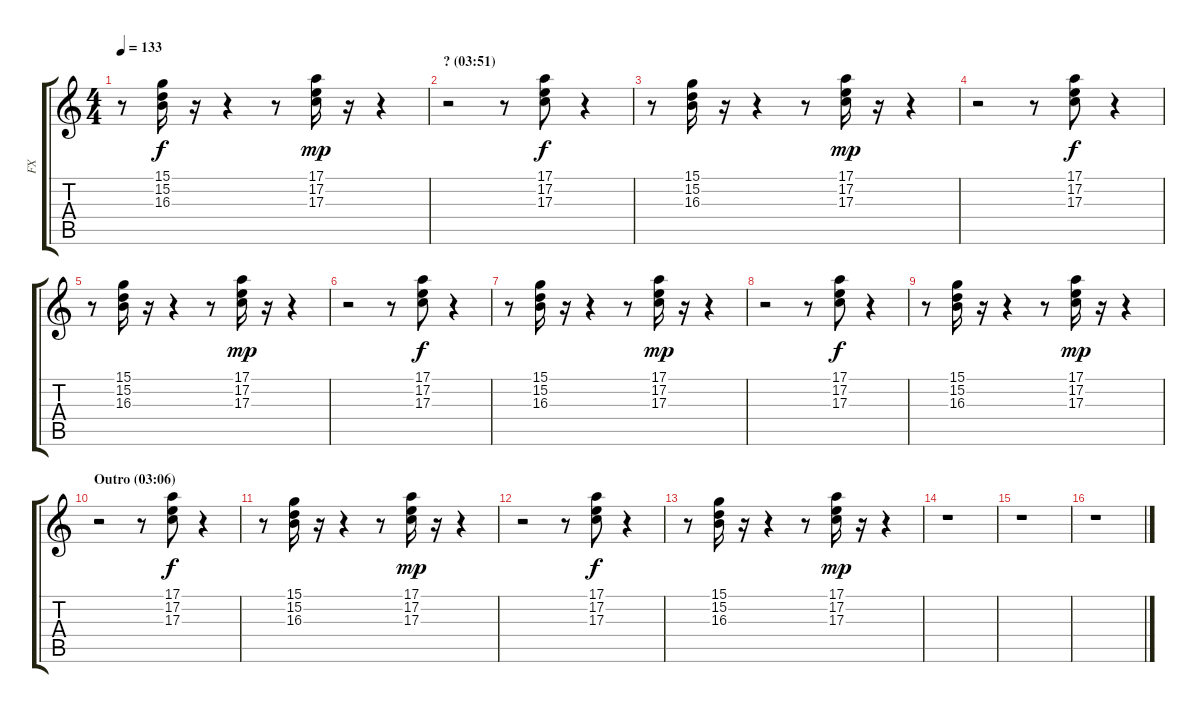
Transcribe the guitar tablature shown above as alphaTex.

\track ("FX" "FX") {instrument electricpiano1}
\staff {score tabs}
\tuning (E4 B3 G3 D3 A2 E2) {hide}
\ts (4 4)
\tempo 133
\clef g2
\ks c
r.8{dy f} (15.1 15.2 16.3).16 r.16 r.4 r.8 (17.1 17.2 17.3).16{dy mp} r.16 r.4 |
\section ("" "? (03:51)")
r.2 r.8 (17.1 17.2 17.3).8{dy f} r.4 |
r.8 (15.1 15.2 16.3).16 r.16 r.4 r.8 (17.1 17.2 17.3).16{dy mp} r.16 r.4 |
r.2 r.8 (17.1 17.2 17.3).8{dy f} r.4 |
r.8 (15.1 15.2 16.3).16 r.16 r.4 r.8 (17.1 17.2 17.3).16{dy mp} r.16 r.4 |
r.2 r.8 (17.1 17.2 17.3).8{dy f} r.4 |
r.8 (15.1 15.2 16.3).16 r.16 r.4 r.8 (17.1 17.2 17.3).16{dy mp} r.16 r.4 |
r.2 r.8 (17.1 17.2 17.3).8{dy f} r.4 |
r.8 (15.1 15.2 16.3).16 r.16 r.4 r.8 (17.1 17.2 17.3).16{dy mp} r.16 r.4 |
\section ("" "Outro (03:06)")
r.2{volume 2} r.8 (17.1 17.2 17.3).8{dy f} r.4 |
r.8 (15.1 15.2 16.3).16 r.16 r.4 r.8 (17.1 17.2 17.3).16{dy mp} r.16 r.4 |
r.2 r.8 (17.1 17.2 17.3).8{dy f} r.4 |
r.8 (15.1 15.2 16.3).16 r.16 r.4 r.8 (17.1 17.2 17.3).16{dy mp} r.16 r.4 |
r.1 |
r.1 |
r.1
